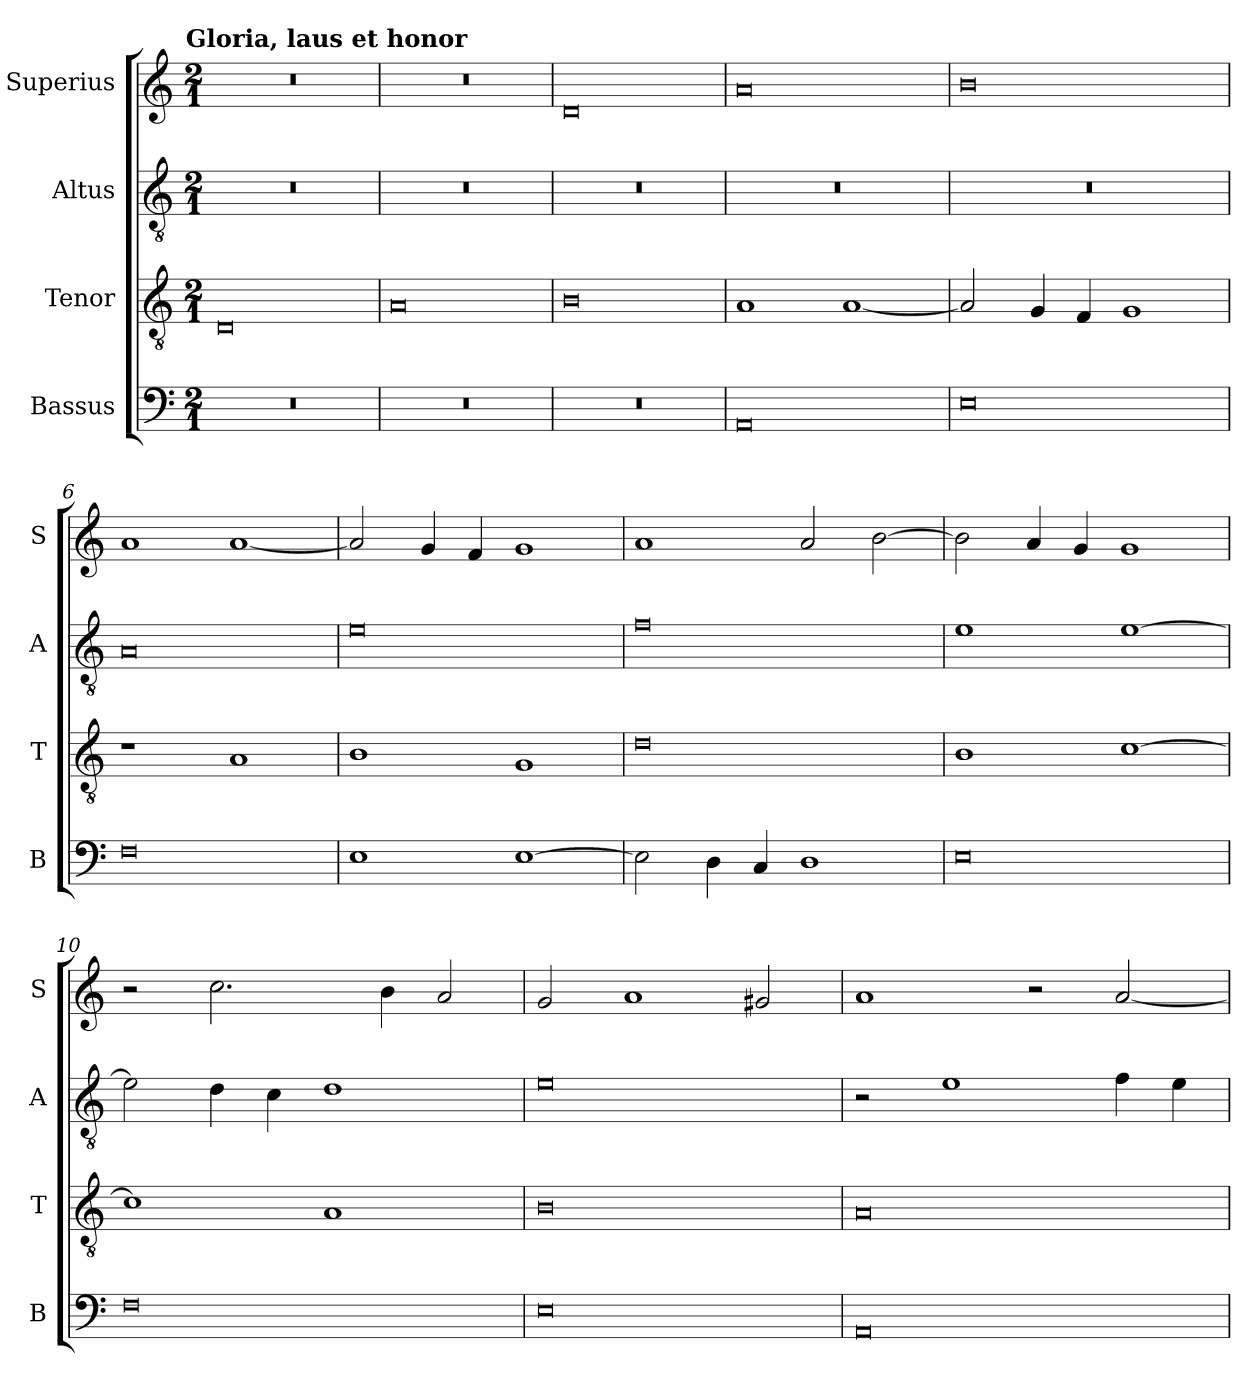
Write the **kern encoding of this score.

**kern	**kern	**kern	**kern
*part4	*part3	*part2	*part1
*staff4	*staff3	*staff2	*staff1
*I"Bassus	*I"Tenor	*I"Altus	*I"Superius
*I'B	*I'T	*I'A	*I'S
*clefF4	*clefGv2	*clefGv2	*clefG2
*k[]	*k[]	*k[]	*k[]
!!LO:TX:omd:t=Gloria, laus et honor
*M2/1	*M2/1	*M2/1	*M2/1
=1	=1	=1	=1
0r	0D	0r	0r
=2	=2	=2	=2
0r	0A	0r	0r
=3	=3	=3	=3
0r	0B	0r	0d
=4	=4	=4	=4
0AA	1A	0r	0a
.	[1A	.	.
=5	=5	=5	=5
0E	2A/]	0r	0b
.	4G/	.	.
.	4F/	.	.
.	1G	.	.
=6	=6	=6	=6
0F	1r	0A	1a
.	1A	.	[1a
=7	=7	=7	=7
1E	1B	0e	2a/]
.	.	.	4g/
.	.	.	4f/
[1E	1G	.	1g
=8	=8	=8	=8
2E\]	0d	0f	1a
4D\	.	.	.
4C/	.	.	.
1D	.	.	2a/
.	.	.	[2b\
=9	=9	=9	=9
0E	1B	1e	2b\]
.	.	.	4a/
.	.	.	4g/
.	[1c	[1e	1g
=10	=10	=10	=10
0F	1c]	2e\]	2r
.	.	4d\	2.cc\
.	.	4c\	.
.	1A	1d	.
.	.	.	4b\
.	.	.	2a/
=11	=11	=11	=11
0E	0B	0e	2g/
.	.	.	1a
.	.	.	2g#X/
=12	=12	=12	=12
0AA	0A	2r	1a
.	.	1e	.
.	.	.	2r
.	.	4f\	[2a/
.	.	4e\	.
=	=	=	=
*-	*-	*-	*-
